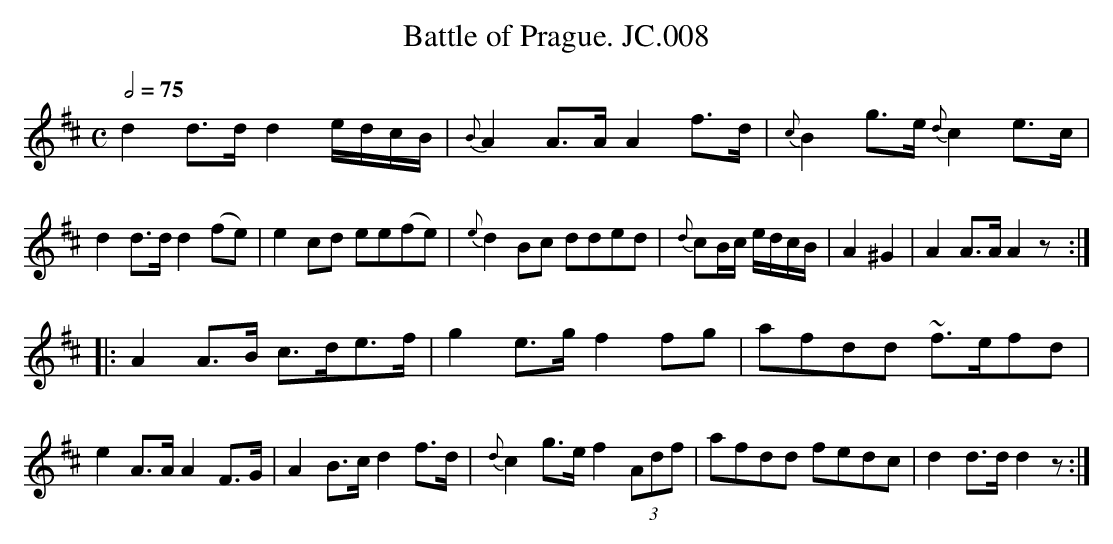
X:1
T:Battle of Prague. JC.008
M:C
L:1/8
Q:2/4=75
K:D
d2d>dd2e/d/c/B/|\\
{B}A2A>AA2f>d|{c}B2g>e{d}c2e>c|d2d>dd2(fe)|
e2cd ee(fe)|{e}d2Bc dded|{d}cB/c/ e/d/c/B/|A2^G2|A2A>AA2z:|!
|:A2A>B c>de>f|g2e>gf2fg|afdd ~f>efd|e2A>AA2F>G|
A2B>cd2f>d|{d}c2g>ef2(3Adf|afdd fedc|d2d>dd2z:|
